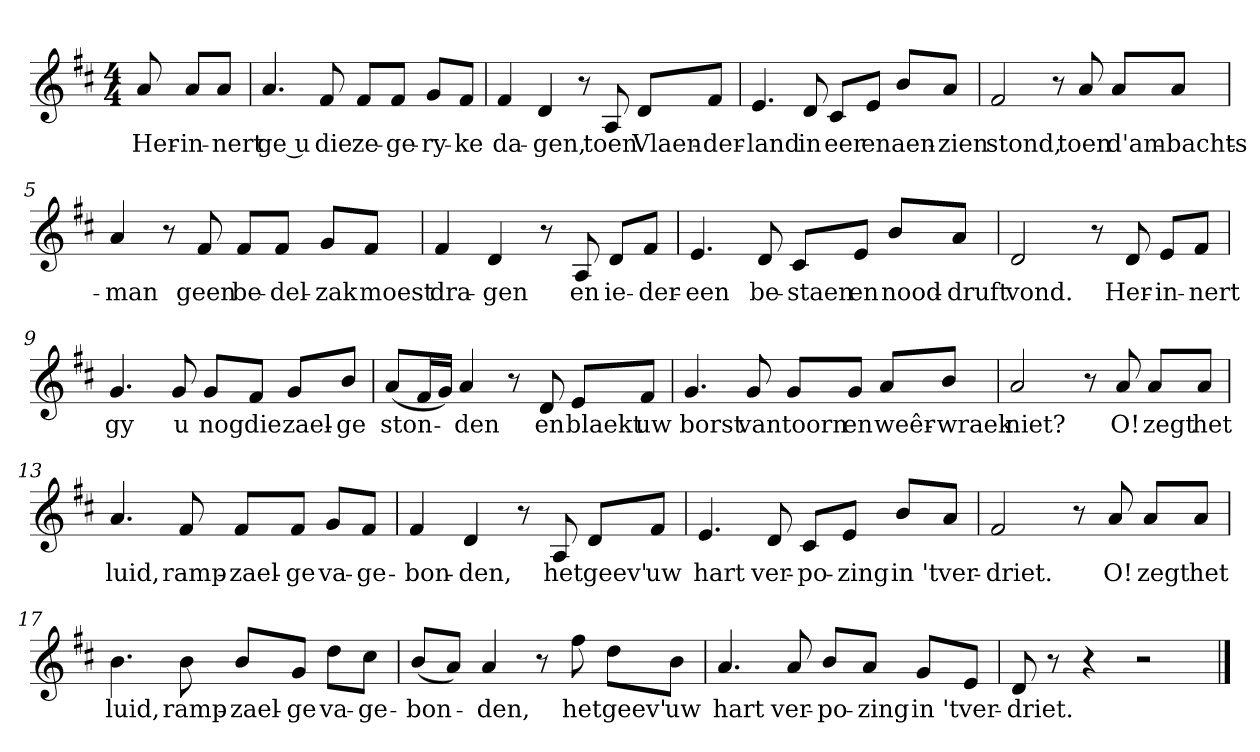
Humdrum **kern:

**kern	**text
*part1	*part1
*staff1	*staff1
*clefG2	*
*k[f#c#]	*
*D:	*
*M4/4	*
*MM120	*
=	=
8a	Her-
8a/L	-in-
8a/J	-nert
=1	=1
4.a	ge u
8f#	die
8f#/L	ze-
8f#/J	-ge-
8g/L	-ry-
8f#/J	-ke
=2	=2
4f#	da-
4d	-gen,
8r	.
8A	toen
8d/L	Vlaen-
8f#/J	-der-
=3	=3
4.e	-land
8d	in
8c#/L	eer
8e/J	en
8b/L	aen-
8a/J	-zien
=4	=4
2f#	stond,
8r	.
8a	toen
8a/L	d'am-
8a/J	-bachts-
=5	=5
4a	-man
8r	.
8f#	geen
8f#/L	be-
8f#/J	-del-
8g/L	-zak
8f#/J	moest
=6	=6
4f#	dra-
4d	-gen
8r	.
8A	en
8d/L	ie-
8f#/J	-der-
=7	=7
4.e	-een
8d	be-
8c#/L	-staen
8e/J	en
8b/L	nood-
8a/J	-druft
=8	=8
2d	vond.
8r	.
8d	Her-
8e/L	-in-
8f#/J	-nert
=9	=9
4.g	gy
8g	u
8g/L	nog
8f#/J	die
8g/L	zael-
8b/J	-ge
=10	=10
(8a/L	ston-
16f#/L	.
16g/JJ)	.
4a	-den
8r	.
8d	en
8e/L	blaekt
8f#/J	uw
=11	=11
4.g	borst
8g	van
8g/L	toorn
8g/J	en
8a/L	weêr-
8b/J	-wraek
=12	=12
2a	niet?
8r	.
8a	O!
8a/L	zegt
8a/J	het
=13	=13
4.a	luid,
8f#	ramp-
8f#/L	-zael-
8f#/J	-ge
8g/L	va-
8f#/J	-ge-
=14	=14
4f#	-bon-
4d	-den,
8r	.
8A	het
8d/L	geev'
8f#/J	uw
=15	=15
4.e	hart
8d	ver-
8c#/L	-po-
8e/J	-zing
8b/L	in 't
8a/J	ver-
=16	=16
2f#	-driet.
8r	.
8a	O!
8a/L	zegt
8a/J	het
=17	=17
4.b	luid,
8b	ramp-
8b/L	-zael-
8g/J	-ge
8dd\L	va-
8cc#\J	-ge-
=18	=18
(8b/L	-bon-
8a/J)	.
4a	-den,
8r	.
8ff#	het
8dd\L	geev'
8b\J	uw
=19	=19
4.a	hart
8a	ver-
8b/L	-po-
8a/J	-zing
8g/L	in 't
8e/J	ver-
=20	=20
8d	-driet.
8r	.
4r	.
2r	.
==	==
*-	*-
